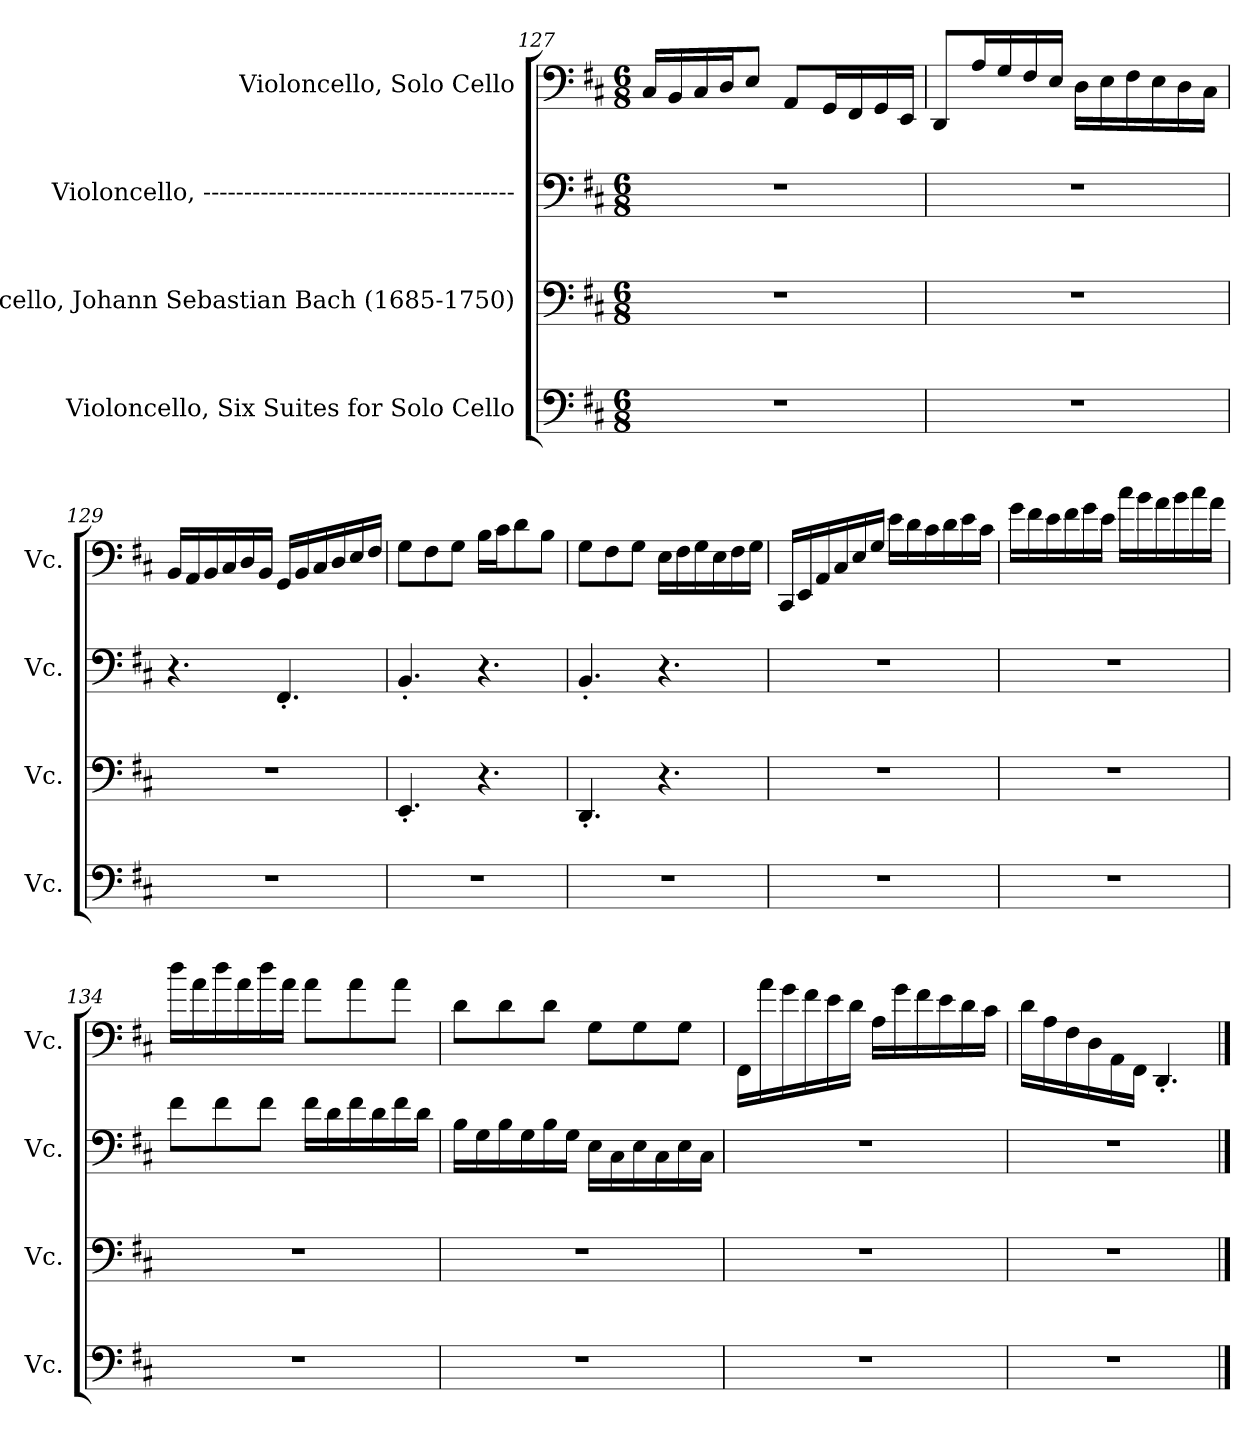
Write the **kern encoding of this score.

**kern	**kern	**kern	**kern
*part4	*part3	*part2	*part1
*staff4	*staff3	*staff2	*staff1
*I"Violoncello, Six Suites for Solo Cello	*I"Violoncello, Johann Sebastian Bach  (1685-1750)	*I"Violoncello, --------------------------------------	*I"Violoncello, Solo Cello
*I'Vc.	*I'Vc.	*I'Vc.	*I'Vc.
*clefF4	*clefF4	*clefF4	*clefF4
*k[f#c#]	*k[f#c#]	*k[f#c#]	*k[f#c#]
*M6/8	*M6/8	*M6/8	*M6/8
=127	=127	=127	=127
2.r	2.r	2.r	16C#/LL
.	.	.	16BB/
.	.	.	16C#/
.	.	.	16D/J
.	.	.	8E/J
.	.	.	8AA/L
.	.	.	16GG/L
.	.	.	16FF#/
.	.	.	16GG/
.	.	.	16EE/JJ
!!LO:PB:g=z
=128	=128	=128	=128
2.r	2.r	2.r	8DD/L
.	.	.	16A/L
.	.	.	16G/
.	.	.	16F#/
.	.	.	16E/JJ
.	.	.	16D\LL
.	.	.	16E\
.	.	.	16F#\
.	.	.	16E\
.	.	.	16D\
.	.	.	16C#\JJ
=129	=129	=129	=129
2.r	2.r	4.r	16BB/LL
.	.	.	16AA/
.	.	.	16BB/
.	.	.	16C#/
.	.	.	16D/
.	.	.	16BB/JJ
.	.	4.FF#'/	16GG/LL
.	.	.	16BB/
.	.	.	16C#/
.	.	.	16D/
.	.	.	16E/
.	.	.	16F#/JJ
=130	=130	=130	=130
2.r	4.EE'/	4.BB'/	8G\L
.	.	.	8F#\
.	.	.	8G\J
.	4.r	4.r	16B\LL
.	.	.	16c#\J
.	.	.	8d\
.	.	.	8B\J
=131	=131	=131	=131
2.r	4.DD'/	4.BB'/	8G\L
.	.	.	8F#\
.	.	.	8G\J
.	4.r	4.r	16E\LL
.	.	.	16F#\
.	.	.	16G\
.	.	.	16E\
.	.	.	16F#\
.	.	.	16G\JJ
!!LO:LB:g=z
=132	=132	=132	=132
2.r	2.r	2.r	16CC#/LL
.	.	.	16EE/
.	.	.	16AA/
.	.	.	16C#/
.	.	.	16E/
.	.	.	16G/JJ
.	.	.	16e\LL
.	.	.	16d\
.	.	.	16c#\
.	.	.	16d\
.	.	.	16e\
.	.	.	16c#\JJ
=133	=133	=133	=133
2.r	2.r	2.r	16g\LL
.	.	.	16f#\
.	.	.	16e\
.	.	.	16f#\
.	.	.	16g\
.	.	.	16e\JJ
.	.	.	16cc#\LL
.	.	.	16b\
.	.	.	16a\
.	.	.	16b\
.	.	.	16cc#\
.	.	.	16a\JJ
!!LO:LB:g=z
=134	=134	=134	=134
2.r	2.r	8f#\L	16dd\LL
.	.	.	16a\
.	.	8f#\	16dd\
.	.	.	16a\
.	.	8f#\J	16dd\
.	.	.	16a\JJ
.	.	16f#\LL	8a\L
.	.	16d\	.
.	.	16f#\	8a\
.	.	16d\	.
.	.	16f#\	8a\J
.	.	16d\JJ	.
=135	=135	=135	=135
2.r	2.r	16B\LL	8d\L
.	.	16G\	.
.	.	16B\	8d\
.	.	16G\	.
.	.	16B\	8d\J
.	.	16G\JJ	.
.	.	16E\LL	8G\L
.	.	16C#\	.
.	.	16E\	8G\
.	.	16C#\	.
.	.	16E\	8G\J
.	.	16C#\JJ	.
=136	=136	=136	=136
2.r	2.r	2.r	16FF#\LL
.	.	.	16a\
.	.	.	16g\
.	.	.	16f#\
.	.	.	16e\
.	.	.	16d\JJ
.	.	.	16A\LL
.	.	.	16g\
.	.	.	16f#\
.	.	.	16e\
.	.	.	16d\
.	.	.	16c#\JJ
!!LO:PB:g=z
=137	=137	=137	=137
2.r	2.r	2.r	16d\LL
.	.	.	16A\
.	.	.	16F#\
.	.	.	16D\
.	.	.	16AA\
.	.	.	16FF#\JJ
.	.	.	4.DD'/
==	==	==	==
*-	*-	*-	*-
